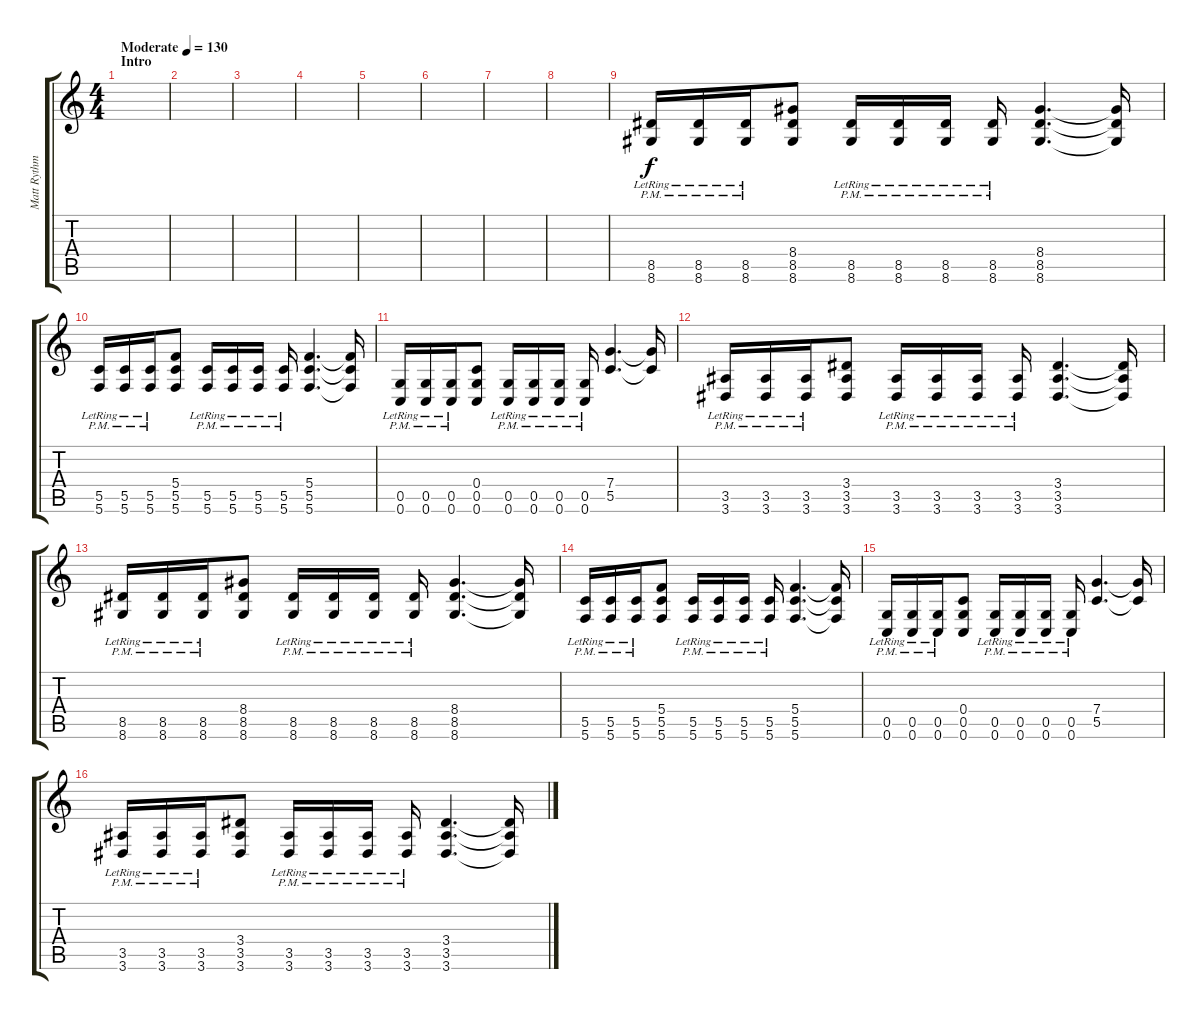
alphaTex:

\track ("Matt Rythm" "Matt Rythm") {instrument distortionguitar}
\staff {score tabs}
\tuning (D4 A3 F3 C3 G2 C2) {hide}
\ts (4 4)
\section ("" "Intro")
\tempo (130 "Moderate")
\clef g2
\ks c
|
|
|
|
|
|
|
|
(8.5{pm lr} 8.6{pm lr}).16 (8.5{pm lr} 8.6{pm lr}).16 (8.5{pm lr} 8.6{pm lr}).16 (8.4 8.5 8.6).8 (8.5{pm lr} 8.6{pm lr}).16 (8.5{pm lr} 8.6{pm lr}).16 (8.5{pm lr} 8.6{pm lr}).16 (8.5{pm lr} 8.6{pm lr}).16 (8.4 8.5 8.6).4{d} (8.4{t} 8.5{t} 8.6{t}).16 |
(5.5{pm lr} 5.6{pm lr}).16 (5.5{pm lr} 5.6{pm lr}).16 (5.5{pm lr} 5.6{pm lr}).16 (5.4 5.5 5.6).8 (5.5{pm lr} 5.6{pm lr}).16 (5.5{pm lr} 5.6{pm lr}).16 (5.5{pm lr} 5.6{pm lr}).16 (5.5{pm lr} 5.6{pm lr}).16 (5.4 5.5 5.6).4{d} (5.4{t} 5.5{t} 5.6{t}).16 |
(0.5{pm lr} 0.6{pm lr}).16 (0.5{pm lr} 0.6{pm lr}).16 (0.5{pm lr} 0.6{pm lr}).16 (0.4 0.5 0.6).8 (0.5{pm lr} 0.6{pm lr}).16 (0.5{pm lr} 0.6{pm lr}).16 (0.5{pm lr} 0.6{pm lr}).16 (0.5{pm lr} 0.6{pm lr}).16 (7.4 5.5).4{d} (7.4{t} 5.5{t}).16 |
(3.5{pm lr} 3.6{pm lr}).16 (3.5{pm lr} 3.6{pm lr}).16 (3.5{pm lr} 3.6{pm lr}).16 (3.4 3.5 3.6).8 (3.5{pm lr} 3.6{pm lr}).16 (3.5{pm lr} 3.6{pm lr}).16 (3.5{pm lr} 3.6{pm lr}).16 (3.5{pm lr} 3.6{pm lr}).16 (3.4 3.5 3.6).4{d} (3.4{t} 3.5{t} 3.6{t}).16 |
(8.5{pm lr} 8.6{pm lr}).16 (8.5{pm lr} 8.6{pm lr}).16 (8.5{pm lr} 8.6{pm lr}).16 (8.4 8.5 8.6).8 (8.5{pm lr} 8.6{pm lr}).16 (8.5{pm lr} 8.6{pm lr}).16 (8.5{pm lr} 8.6{pm lr}).16 (8.5{pm lr} 8.6{pm lr}).16 (8.4 8.5 8.6).4{d} (8.4{t} 8.5{t} 8.6{t}).16 |
(5.5{pm lr} 5.6{pm lr}).16 (5.5{pm lr} 5.6{pm lr}).16 (5.5{pm lr} 5.6{pm lr}).16 (5.4 5.5 5.6).8 (5.5{pm lr} 5.6{pm lr}).16 (5.5{pm lr} 5.6{pm lr}).16 (5.5{pm lr} 5.6{pm lr}).16 (5.5{pm lr} 5.6{pm lr}).16 (5.4 5.5 5.6).4{d} (5.4{t} 5.5{t} 5.6{t}).16 |
(0.5{pm lr} 0.6{pm lr}).16 (0.5{pm lr} 0.6{pm lr}).16 (0.5{pm lr} 0.6{pm lr}).16 (0.4 0.5 0.6).8 (0.5{pm lr} 0.6{pm lr}).16 (0.5{pm lr} 0.6{pm lr}).16 (0.5{pm lr} 0.6{pm lr}).16 (0.5{pm lr} 0.6{pm lr}).16 (7.4 5.5).4{d} (7.4{t} 5.5{t}).16 |
(3.5{pm lr} 3.6{pm lr}).16 (3.5{pm lr} 3.6{pm lr}).16 (3.5{pm lr} 3.6{pm lr}).16 (3.4 3.5 3.6).8 (3.5{pm lr} 3.6{pm lr}).16 (3.5{pm lr} 3.6{pm lr}).16 (3.5{pm lr} 3.6{pm lr}).16 (3.5{pm lr} 3.6{pm lr}).16 (3.4 3.5 3.6).4{d} (3.4{t} 3.5{t} 3.6{t}).16
